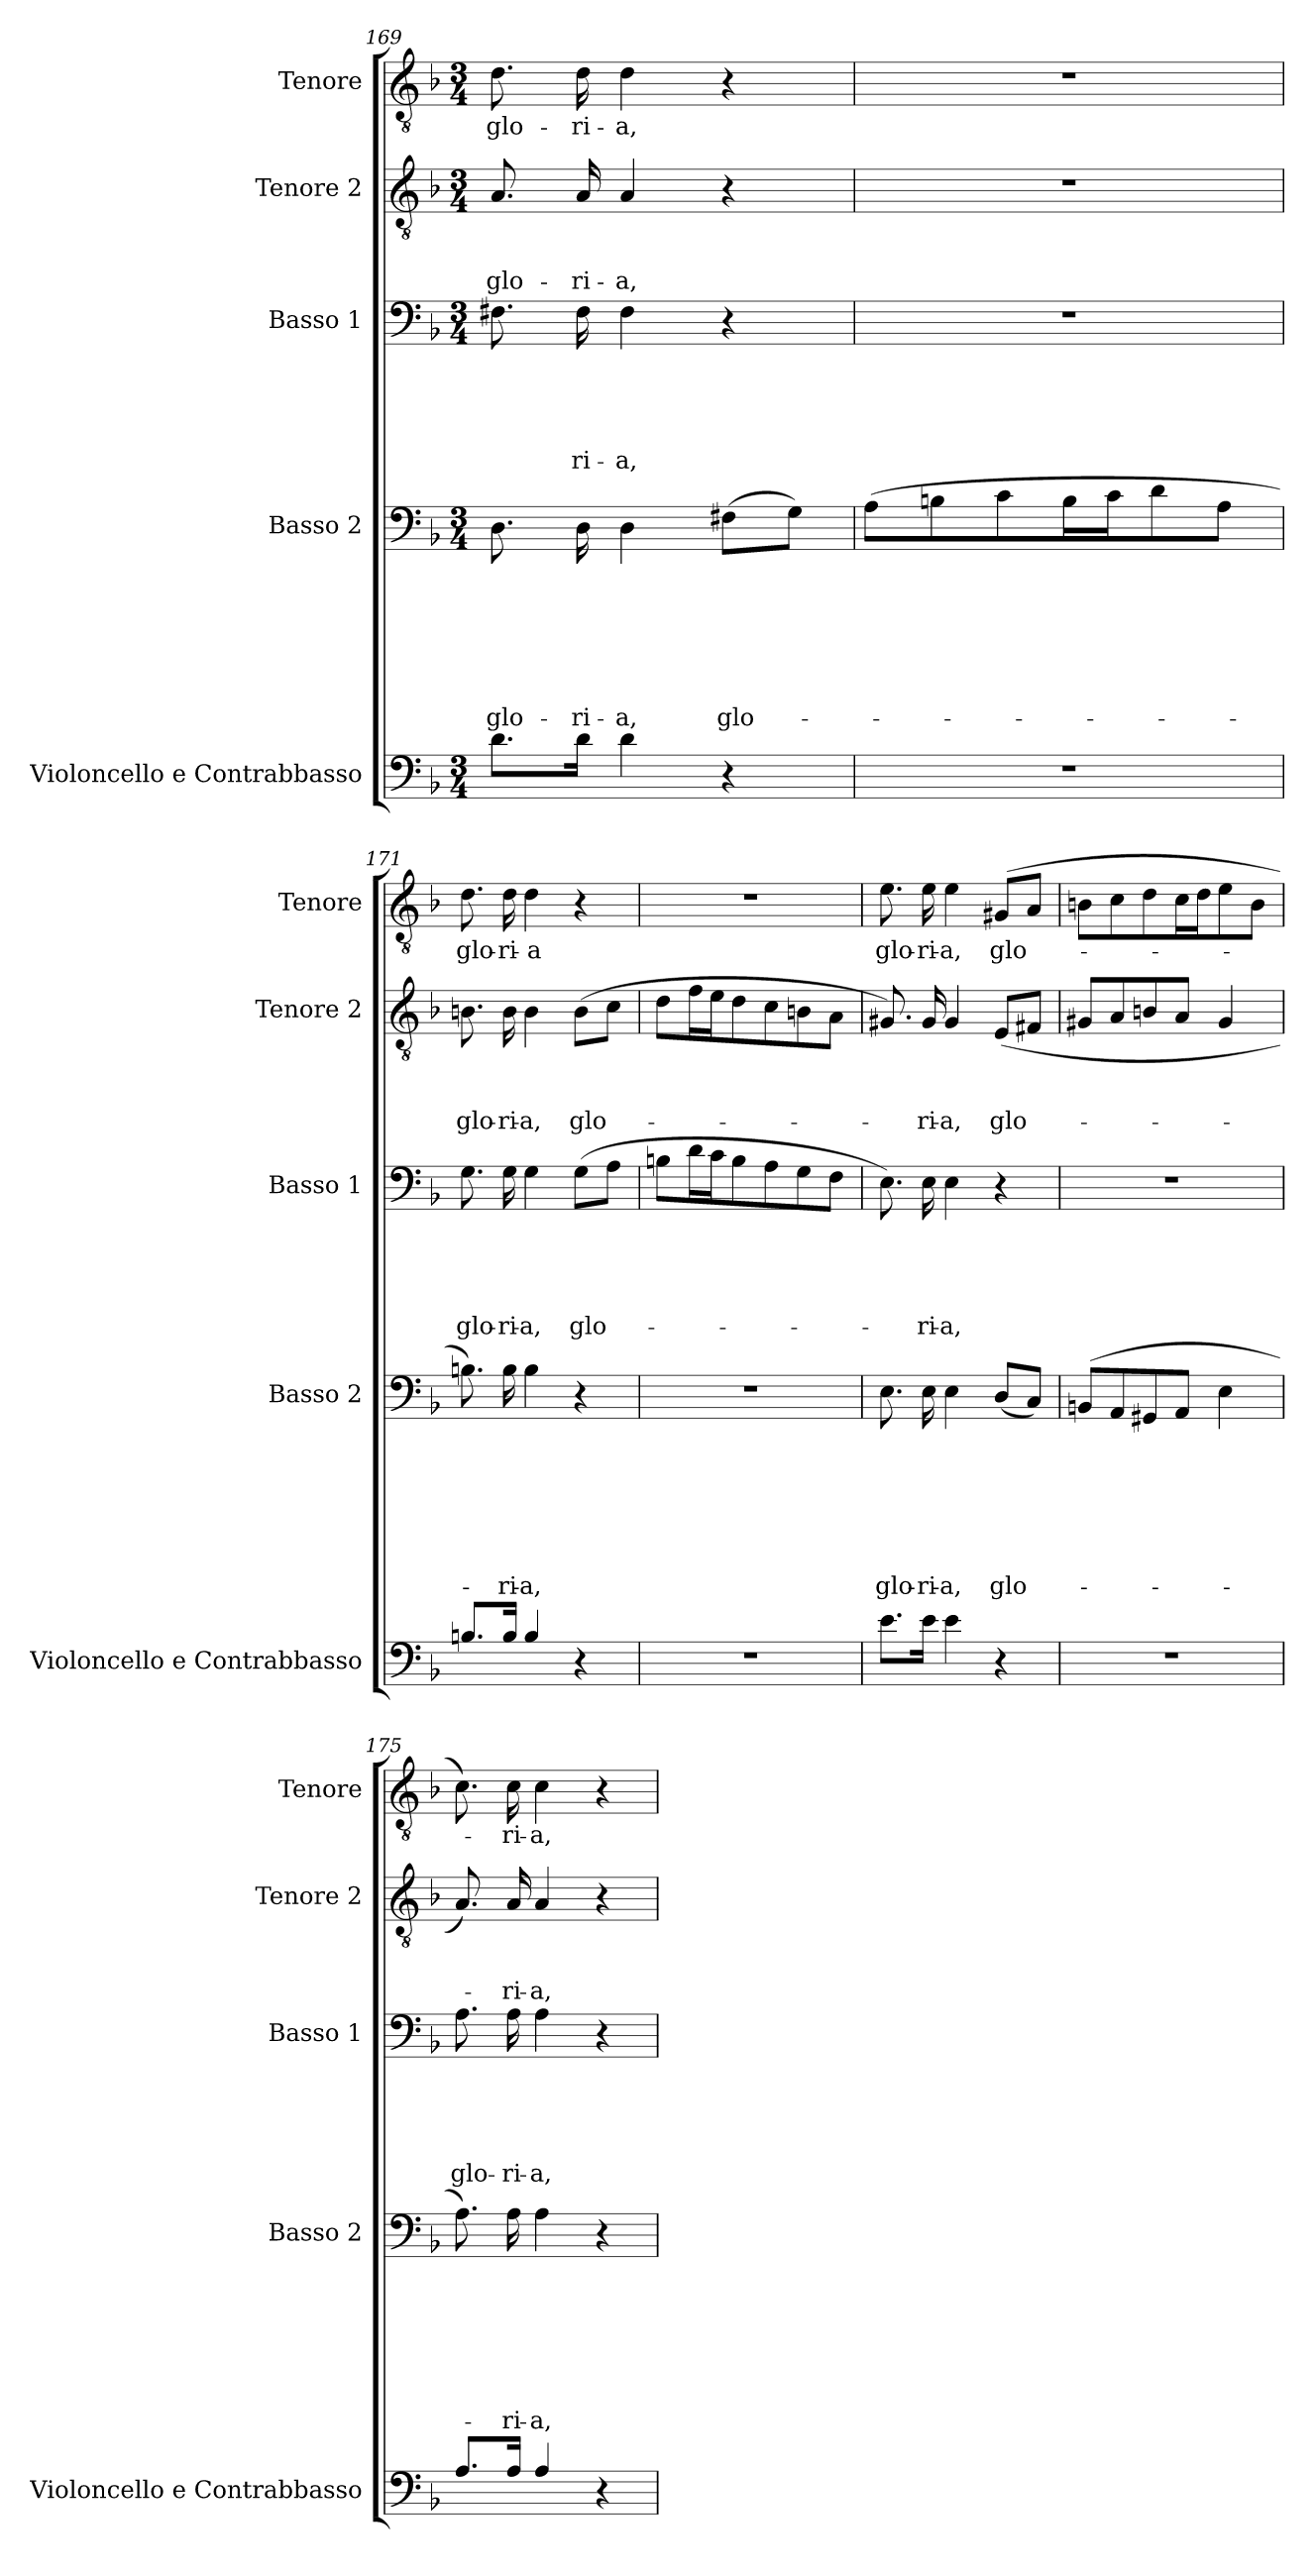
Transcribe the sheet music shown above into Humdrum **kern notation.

**kern	**kern	**text	**text	**text	**text	**text	**text	**text	**kern	**text	**text	**text	**text	**text	**kern	**text	**text	**text	**kern	**text
*part5	*part4	*part4	*part4	*part4	*part4	*part4	*part4	*part4	*part3	*part3	*part3	*part3	*part3	*part3	*part2	*part2	*part2	*part2	*part1	*part1
*staff5	*staff4	*staff4	*staff4	*staff4	*staff4	*staff4	*staff4	*staff4	*staff3	*staff3	*staff3	*staff3	*staff3	*staff3	*staff2	*staff2	*staff2	*staff2	*staff1	*staff1
*I"Violoncello e Contrabbasso	*I"Basso 2	*	*	*	*	*	*	*	*I"Basso 1	*	*	*	*	*	*I"Tenore 2	*	*	*	*I"Tenore	*
*I'Violoncello e Contrabbasso	*I'Basso 2	*	*	*	*	*	*	*	*I'Basso 1	*	*	*	*	*	*I'Tenore 2	*	*	*	*I'Tenore	*
*clefF4	*clefF4	*	*	*	*	*	*	*	*clefF4	*	*	*	*	*	*clefGv2	*	*	*	*clefGv2	*
*ITrd7c12	*	*	*	*	*	*	*	*	*	*	*	*	*	*	*	*	*	*	*	*
*k[b-]	*k[b-]	*	*	*	*	*	*	*	*k[b-]	*	*	*	*	*	*k[b-]	*	*	*	*k[b-]	*
*F:	*F:	*	*	*	*	*	*	*	*F:	*	*	*	*	*	*F:	*	*	*	*F:	*
*M3/4	*M3/4	*	*	*	*	*	*	*	*M3/4	*	*	*	*	*	*M3/4	*	*	*	*M3/4	*
=169	=169	=169	=169	=169	=169	=169	=169	=169	=169	=169	=169	=169	=169	=169	=169	=169	=169	=169	=169	=169
!	!	!	!	!	!	!	!	!LO:LY:b	!	!	!	!	!	!	!	!	!	!LO:LY:b	!	!LO:LY:b
8.D\L	8.D\	.	.	.	.	.	.	glo-	8.F#X\	.	.	.	.	.	8.A/	.	.	glo-	8.d\	glo-
!	!	!	!	!	!	!	!	!LO:LY:b	!	!	!	!	!	!LO:LY:b	!	!	!	!LO:LY:b	!	!LO:LY:b
16D\Jk	16D\	.	.	.	.	.	.	-ri-	16F#\	.	.	.	.	-ri-	16A/	.	.	-ri-	16d\	-ri-
!	!	!	!	!	!	!	!	!LO:LY:b	!	!	!	!	!	!LO:LY:b	!	!	!	!LO:LY:b	!	!LO:LY:b
4D\	4D\	.	.	.	.	.	.	-a,	4F#\	.	.	.	.	-a,	4A/	.	.	-a,	4d\	-a,
!	!	!	!	!	!	!	!	!LO:LY:b	!	!	!	!	!	!	!	!	!	!	!	!
4r	(>8F#X\L	.	.	.	.	.	.	glo-	4r	.	.	.	.	.	4r	.	.	.	4r	.
.	8G\J)	.	.	.	.	.	.	.	.	.	.	.	.	.	.	.	.	.	.	.
!!LO:PB:g=z
=170	=170	=170	=170	=170	=170	=170	=170	=170	=170	=170	=170	=170	=170	=170	=170	=170	=170	=170	=170	=170
!LO:N:vis=1	!	!	!	!	!	!	!	!	!LO:N:vis=1	!	!	!	!	!	!LO:N:vis=1	!	!	!	!LO:N:vis=1	!
2.r	(>8A\L	.	.	.	.	.	.	.	2.r	.	.	.	.	.	2.r	.	.	.	2.r	.
.	8Bn\	.	.	.	.	.	.	.	.	.	.	.	.	.	.	.	.	.	.	.
.	8c\	.	.	.	.	.	.	.	.	.	.	.	.	.	.	.	.	.	.	.
.	16B\L	.	.	.	.	.	.	.	.	.	.	.	.	.	.	.	.	.	.	.
.	16c\J	.	.	.	.	.	.	.	.	.	.	.	.	.	.	.	.	.	.	.
.	8d\	.	.	.	.	.	.	.	.	.	.	.	.	.	.	.	.	.	.	.
.	8A\J	.	.	.	.	.	.	.	.	.	.	.	.	.	.	.	.	.	.	.
=171	=171	=171	=171	=171	=171	=171	=171	=171	=171	=171	=171	=171	=171	=171	=171	=171	=171	=171	=171	=171
!	!	!	!	!	!	!	!	!	!	!	!	!	!	!LO:LY:b	!	!	!	!LO:LY:b	!	!LO:LY:b
8.BBn/L	8.Bn\)	.	.	.	.	.	.	.	8.G\	.	.	.	.	glo-	8.Bn\	.	.	glo-	8.d\	glo-
!	!	!	!	!	!	!	!	!LO:LY:b	!	!	!	!	!	!LO:LY:b	!	!	!	!LO:LY:b	!	!LO:LY:b
16BB/Jk	16B\	.	.	.	.	.	.	-ri-	16G\	.	.	.	.	-ri-	16B\	.	.	-ri-	16d\	-ri-
!	!	!	!	!	!	!	!	!LO:LY:b	!	!	!	!	!	!LO:LY:b	!	!	!	!LO:LY:b	!	!LO:LY:b
4BB/	4B\	.	.	.	.	.	.	-a,	4G\	.	.	.	.	-a,	4B\	.	.	-a,	4d\	-a
!	!	!	!	!	!	!	!	!	!	!	!	!	!	!LO:LY:b	!	!	!	!LO:LY:b	!	!
4r	4r	.	.	.	.	.	.	.	(>8G\L	.	.	.	.	glo-	(>8B\L	.	.	glo-	4r	.
.	.	.	.	.	.	.	.	.	8A\J	.	.	.	.	.	8c\J	.	.	.	.	.
=172	=172	=172	=172	=172	=172	=172	=172	=172	=172	=172	=172	=172	=172	=172	=172	=172	=172	=172	=172	=172
!LO:N:vis=1	!LO:N:vis=1	!	!	!	!	!	!	!	!	!	!	!	!	!	!	!	!	!	!LO:N:vis=1	!
2.r	2.r	.	.	.	.	.	.	.	8Bn\L	.	.	.	.	.	8d\L	.	.	.	2.r	.
.	.	.	.	.	.	.	.	.	16d\L	.	.	.	.	.	16f\L	.	.	.	.	.
.	.	.	.	.	.	.	.	.	16c\J	.	.	.	.	.	16e\J	.	.	.	.	.
.	.	.	.	.	.	.	.	.	8B\	.	.	.	.	.	8d\	.	.	.	.	.
.	.	.	.	.	.	.	.	.	8A\	.	.	.	.	.	8c\	.	.	.	.	.
.	.	.	.	.	.	.	.	.	8G\	.	.	.	.	.	8Bn\	.	.	.	.	.
.	.	.	.	.	.	.	.	.	8F\J	.	.	.	.	.	8A\J	.	.	.	.	.
=173	=173	=173	=173	=173	=173	=173	=173	=173	=173	=173	=173	=173	=173	=173	=173	=173	=173	=173	=173	=173
!	!	!	!	!	!	!	!	!LO:LY:b	!	!	!	!	!	!	!	!	!	!	!	!LO:LY:b
8.E\L	8.E\	.	.	.	.	.	.	glo-	8.E\)	.	.	.	.	.	8.G#X/)	.	.	.	8.e\	glo-
!	!	!	!	!	!	!	!	!LO:LY:b	!	!	!	!	!	!LO:LY:b	!	!	!	!LO:LY:b	!	!LO:LY:b
16E\Jk	16E\	.	.	.	.	.	.	-ri-	16E\	.	.	.	.	-ri-	16G#/	.	.	-ri-	16e\	-ri-
!	!	!	!	!	!	!	!	!LO:LY:b	!	!	!	!	!	!LO:LY:b	!	!	!	!LO:LY:b	!	!LO:LY:b
4E\	4E\	.	.	.	.	.	.	-a,	4E\	.	.	.	.	-a,	4G#/	.	.	-a,	4e\	-a,
!	!	!	!	!	!	!	!	!LO:LY:b	!	!	!	!	!	!	!	!	!	!LO:LY:b	!	!LO:LY:b
4r	(<8D/L	.	.	.	.	.	.	glo-	4r	.	.	.	.	.	(<8E/L	.	.	glo-	(>8G#X/L	glo-
.	8C/J)	.	.	.	.	.	.	.	.	.	.	.	.	.	8F#X/J	.	.	.	8A/J	.
=174	=174	=174	=174	=174	=174	=174	=174	=174	=174	=174	=174	=174	=174	=174	=174	=174	=174	=174	=174	=174
!LO:N:vis=1	!	!	!	!	!	!	!	!	!LO:N:vis=1	!	!	!	!	!	!	!	!	!	!	!
2.r	(>8BBn/L	.	.	.	.	.	.	.	2.r	.	.	.	.	.	8G#X/L	.	.	.	8Bn\L	.
.	8AA/	.	.	.	.	.	.	.	.	.	.	.	.	.	8A/	.	.	.	8c\	.
.	8GG#X/	.	.	.	.	.	.	.	.	.	.	.	.	.	8Bn/	.	.	.	8d\	.
.	8AA/J	.	.	.	.	.	.	.	.	.	.	.	.	.	8A/J	.	.	.	16c\L	.
.	.	.	.	.	.	.	.	.	.	.	.	.	.	.	.	.	.	.	16d\J	.
.	4E\	.	.	.	.	.	.	.	.	.	.	.	.	.	4G#/	.	.	.	8e\	.
.	.	.	.	.	.	.	.	.	.	.	.	.	.	.	.	.	.	.	8B\J	.
=175	=175	=175	=175	=175	=175	=175	=175	=175	=175	=175	=175	=175	=175	=175	=175	=175	=175	=175	=175	=175
!	!	!	!	!	!	!	!	!	!	!	!	!	!	!LO:LY:b	!	!	!	!	!	!
8.AA/L	8.A\)	.	.	.	.	.	.	.	8.A\	.	.	.	.	glo-	8.A/)	.	.	.	8.c\)	.
!	!	!	!	!	!	!	!	!LO:LY:b	!	!	!	!	!	!LO:LY:b	!	!	!	!LO:LY:b	!	!LO:LY:b
16AA/Jk	16A\	.	.	.	.	.	.	-ri-	16A\	.	.	.	.	-ri-	16A/	.	.	-ri-	16c\	-ri-
!	!	!	!	!	!	!	!	!LO:LY:b	!	!	!	!	!	!LO:LY:b	!	!	!	!LO:LY:b	!	!LO:LY:b
4AA/	4A\	.	.	.	.	.	.	-a,	4A\	.	.	.	.	-a,	4A/	.	.	-a,	4c\	-a,
4r	4r	.	.	.	.	.	.	.	4r	.	.	.	.	.	4r	.	.	.	4r	.
=	=	=	=	=	=	=	=	=	=	=	=	=	=	=	=	=	=	=	=	=
*-	*-	*-	*-	*-	*-	*-	*-	*-	*-	*-	*-	*-	*-	*-	*-	*-	*-	*-	*-	*-
